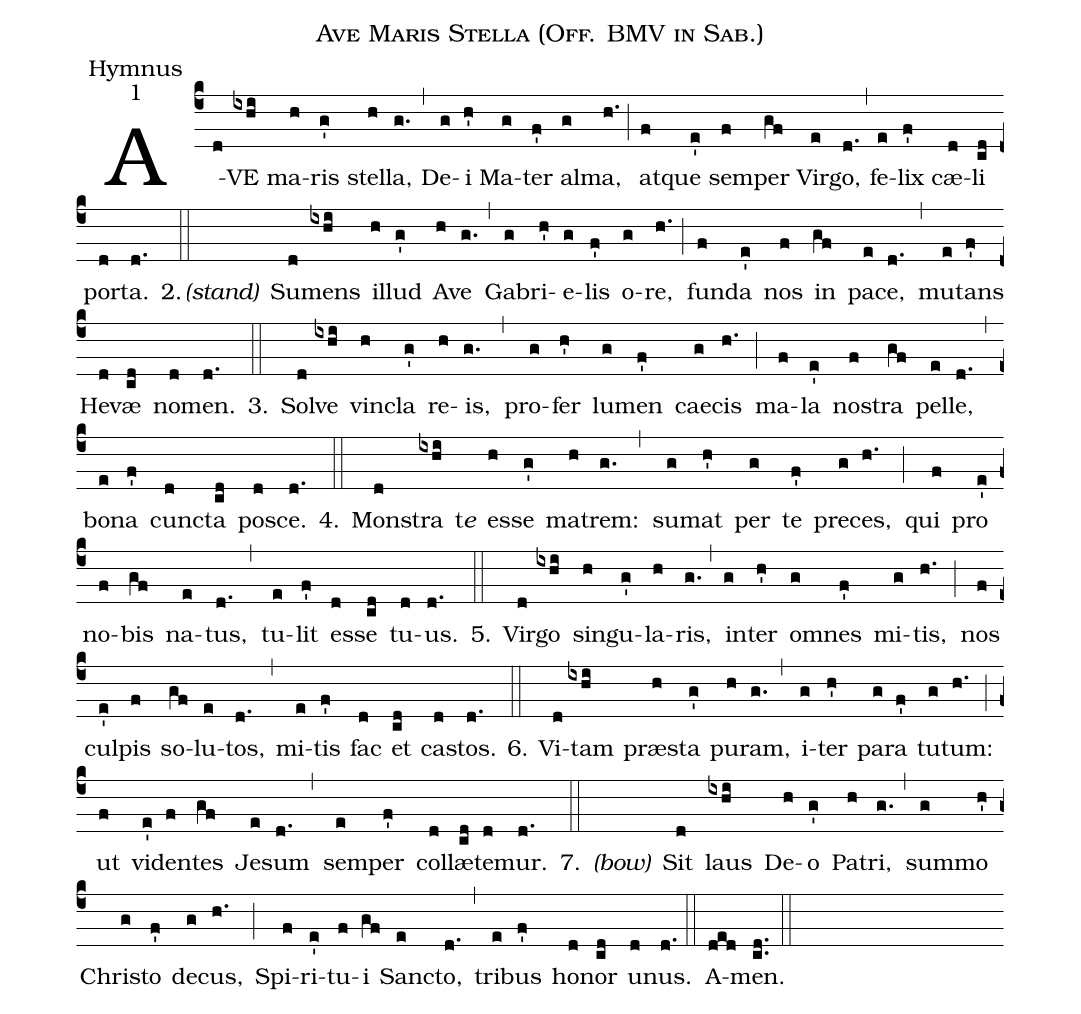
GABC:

name:Ave Maris Stella (Off. BMV in Sab.);
office-part:Hymnus;
mode:1;
%%
(c4)A(d)VE(ixhi) ma(h)ris(g') stel(h)la,(g.) (,)
De(g)i(h') Ma(g)ter(f') al(g)ma,(h.) (;)
at(f)que(e') sem(f)per(gf) Vir(e)go,(d.) (,)
fe(e)lix(f') cæ(d)li(cd) por(d)ta.(d.)

2.(::) <i><sp>(</sp>stand<sp>)</sp></i>() Su(d)mens(ixhi) il(h)lud(g') A(h)ve(g.) (,)
Ga(g)bri(h')e(g)lis(f') o(g)re,(h.) (;)
fun(f)da(e') nos(f) in(gf) pa(e)ce,(d.) (,)
mu(e)tans(f') He(d)væ(cd) no(d)men.(d.)

3.(::) Sol(d)ve(ixhi) vin(h)cla(g') re(h)is,(g.) (,)
pro(g)fer(h') lu(g)men(f') cae(g)cis(h.) (;)
ma(f)la(e') no(f)stra(gf) pel(e)le,(d.) (,)
bo(e)na(f') cun(d)cta(cd) po(d)sce.(d.)

4.(::) Mon(d)stra(ixhi) t<i>e</i>() es(h)se(g') ma(h)trem:(g.) (,)
su(g)mat(h') per(g) te(f') pre(g)ces,(h.) (;)
qui(f) pro(e') no(f)bis(gf) na(e)tus,(d.) (,)
tu(e)lit(f') es(d)se(cd) tu(d)us.(d.)

5.(::) Vir(d)go(ixhi) sin(h)gu(g')la(h)ris,(g.) (,)
in(g)ter(h') om(g)nes(f') mi(g)tis,(h.) (;)
nos(f) cul(e')pis(f) so(gf)lu(e)tos,(d.) (,)
mi(e)tis(f') fac(d) et(cd) ca(d)stos.(d.)

6.(::) Vi(d)tam(ixhi) præ(h)sta(g') pu(h)ram,(g.) (,)
i(g)ter(h') pa(g)ra(f') tu(g)tum:(h.) (;)
ut(f) vi(e')den(f)tes(gf) Je(e)sum(d.) (,)
sem(e)per(f') col(d)læ(cd)te(d)mur.(d.)

7.(::) <i><sp>(</sp>bow<sp>)</sp></i>() Sit(d) laus(ixhi) De(h)o(g') Pa(h)tri,(g.) (,)
sum(g)mo(h') Chri(g)sto(f') de(g)cus,(h.) (;)
Spi(f)ri(e')tu(f)i(gf) San(e)cto,(d.) (,)
tri(e)bus(f') ho(d)nor(cd) u(d)nus.(d.) (::)
A(ded)men.(cd..) (::)
